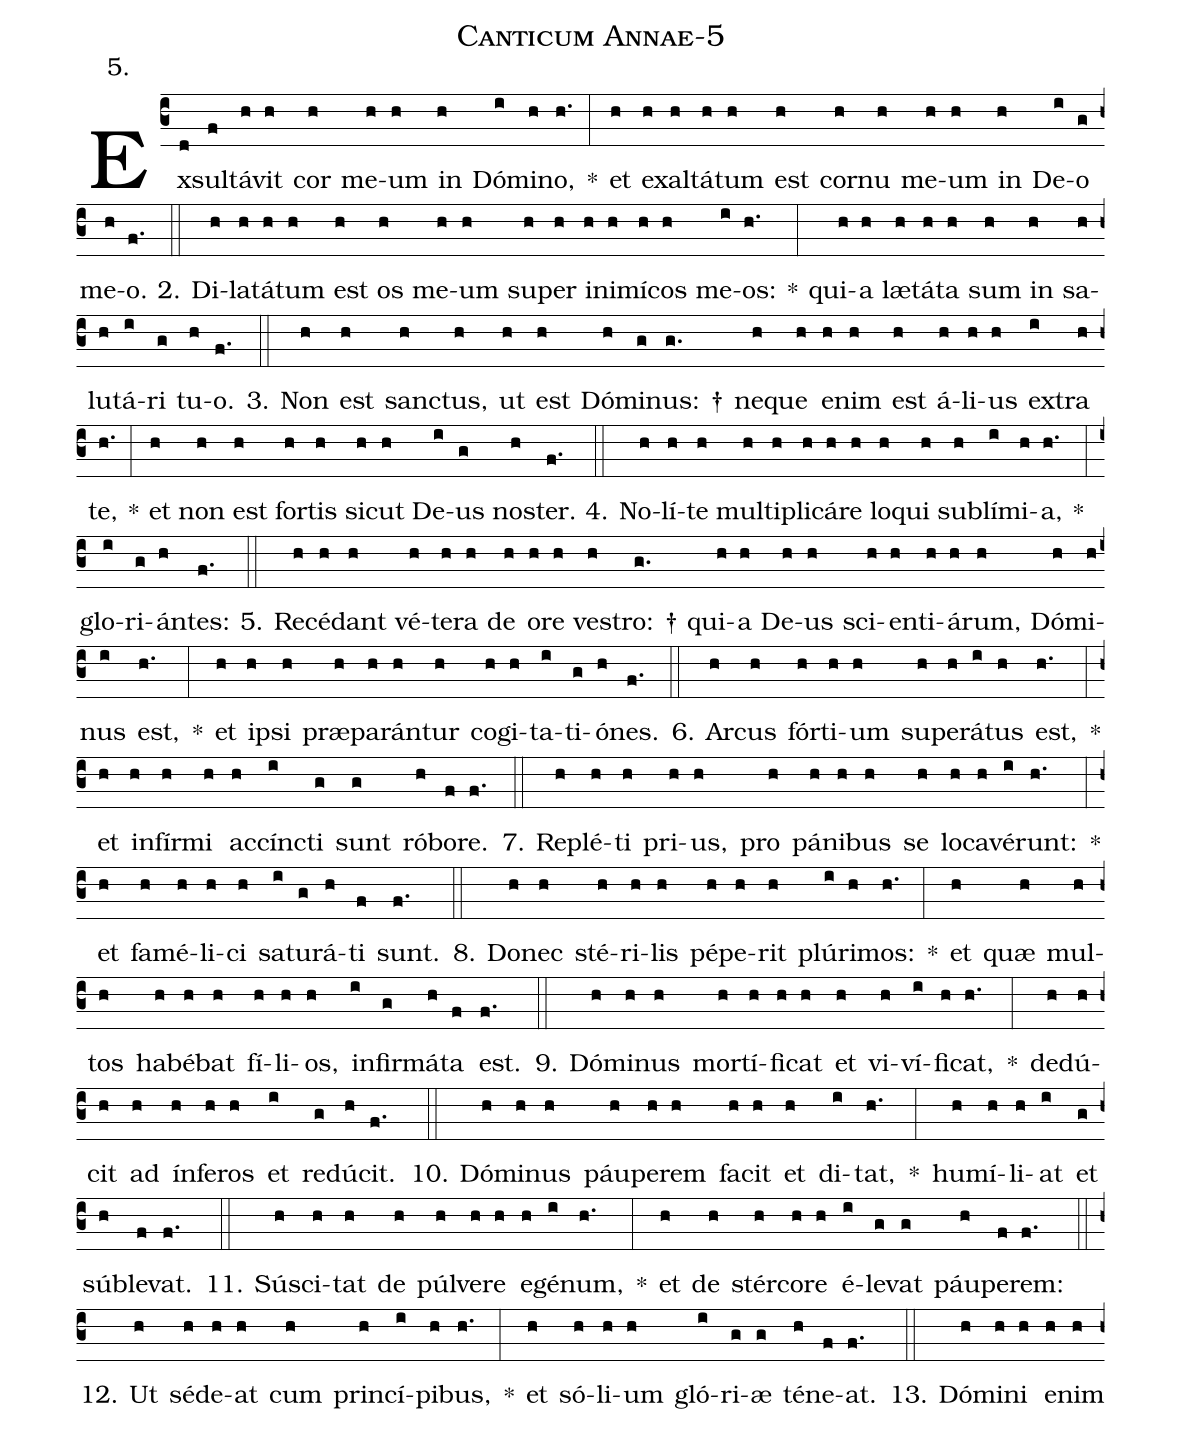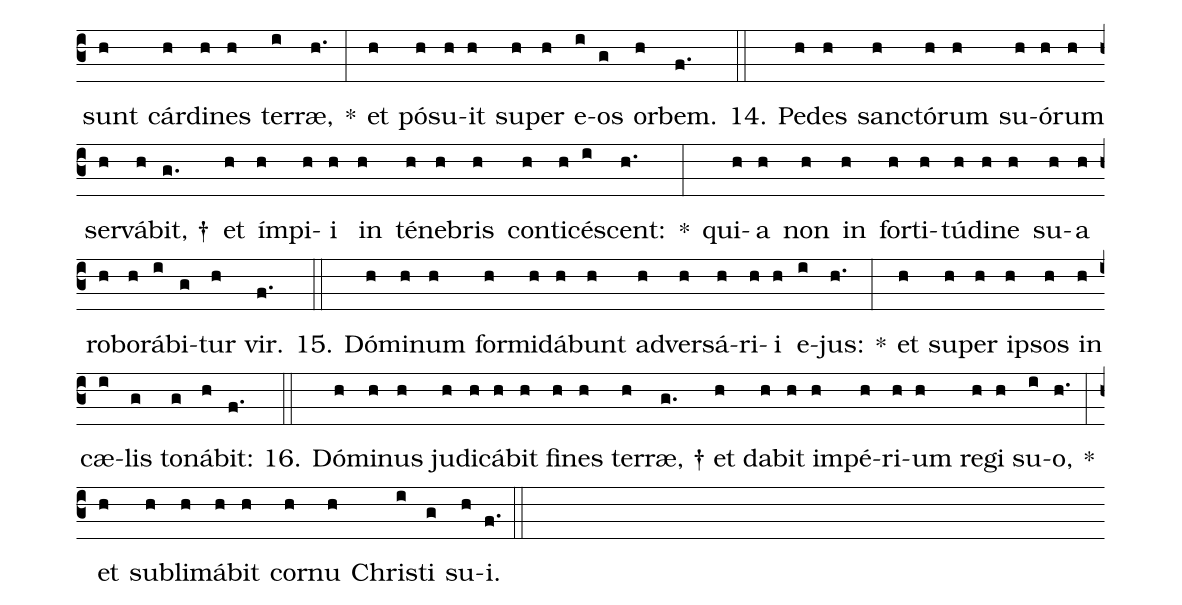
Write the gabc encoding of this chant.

name: Canticum Annae-5;
annotation: 5.;
%%
(c3)Ex(d)sul(f)tá(h)vit(h) cor(h) me(h)um(h) in(h) Dó(i)mi(h)no,(h.) *(:) et(h) ex(h)al(h)tá(h)tum(h) est(h) cor(h)nu(h) me(h)um(h) in(h) De(i)o(g) me(h)o.(f.) (::)
2. Di(h)la(h)tá(h)tum(h) est(h) os(h) me(h)um(h) su(h)per(h) in(h)i(h)mí(h)cos(h) me(i)os:(h.) *(:) qui(h)a(h) læ(h)tá(h)ta(h) sum(h) in(h) sa(h)lu(h)tá(i)ri(g) tu(h)o.(f.) (::)
3. Non(h) est(h) sanc(h)tus,(h) ut(h) est(h) Dó(h)mi(g)nus: †(g.) ne(h)que(h) e(h)nim(h) est(h) á(h)li(h)us(h) ex(i)tra(h) te,(h.) *(:) et(h) non(h) est(h) for(h)tis(h) sic(h)ut(h) De(i)us(g) nos(h)ter.(f.) (::)
4. No(h)lí(h)te(h) mul(h)ti(h)pli(h)cá(h)re(h) lo(h)qui(h) sub(h)lí(i)mi(h)a,(h.) *(:) glo(i)ri(g)án(h)tes:(f.) (::)
5. Re(h)cé(h)dant(h) vé(h)te(h)ra(h) de(h) o(h)re(h) ves(h)tro: †(g.) qui(h)a(h) De(h)us(h) sci(h)en(h)ti(h)á(h)rum,(h) Dó(h)mi(h)nus(i) est,(h.) *(:) et(h) ip(h)si(h) præ(h)pa(h)rán(h)tur(h) co(h)gi(h)ta(i)ti(g)ó(h)nes.(f.) (::)
6. Ar(h)cus(h) fór(h)ti(h)um(h) su(h)pe(h)rá(i)tus(h) est,(h.) *(:) et(h) in(h)fír(h)mi(h) ac(h)cínc(i)ti(g) sunt(g) ró(h)bo(f)re.(f.) (::)
7. Re(h)plé(h)ti(h) pri(h)us,(h) pro(h) pá(h)ni(h)bus(h) se(h) lo(h)ca(h)vé(i)runt:(h.) *(:) et(h) fa(h)mé(h)li(h)ci(h) sa(i)tu(g)rá(h)ti(f) sunt.(f.) (::)
8. Do(h)nec(h) sté(h)ri(h)lis(h) pé(h)pe(h)rit(h) plú(i)ri(h)mos:(h.) *(:) et(h) quæ(h) mul(h)tos(h) ha(h)bé(h)bat(h) fí(h)li(h)os,(h) in(i)fir(g)má(h)ta(f) est.(f.) (::)
9. Dó(h)mi(h)nus(h) mor(h)tí(h)fi(h)cat(h) et(h) vi(h)ví(i)fi(h)cat,(h.) *(:) de(h)dú(h)cit(h) ad(h) ín(h)fe(h)ros(h) et(i) re(g)dú(h)cit.(f.) (::)
10. Dó(h)mi(h)nus(h) páu(h)pe(h)rem(h) fa(h)cit(h) et(h) di(i)tat,(h.) *(:) hu(h)mí(h)li(h)at(i) et(g) súb(h)le(f)vat.(f.) (::)
11. Sú(h)sci(h)tat(h) de(h) púl(h)ve(h)re(h) e(h)gé(i)num,(h.) *(:) et(h) de(h) stér(h)co(h)re(h) é(i)le(g)vat(g) páu(h)pe(f)rem:(f.) (::)
12. Ut(h) sé(h)de(h)at(h) cum(h) prin(h)cí(i)pi(h)bus,(h.) *(:) et(h) só(h)li(h)um(h) gló(i)ri(g)æ(g) té(h)ne(f)at.(f.) (::)
13. Dó(h)mi(h)ni(h) e(h)nim(h) sunt(h) cár(h)di(h)nes(h) ter(i)ræ,(h.) *(:) et(h) pó(h)su(h)it(h) su(h)per(h) e(i)os(g) or(h)bem.(f.) (::)
14. Pe(h)des(h) sanc(h)tó(h)rum(h) su(h)ó(h)rum(h) ser(h)vá(h)bit, †(g.) et(h) ím(h)pi(h)i(h) in(h) té(h)ne(h)bris(h) con(h)ti(h)cé(i)scent:(h.) *(:) qui(h)a(h) non(h) in(h) for(h)ti(h)tú(h)di(h)ne(h) su(h)a(h) ro(h)bo(h)rá(i)bi(g)tur(h) vir.(f.) (::)
15. Dó(h)mi(h)num(h) for(h)mi(h)dá(h)bunt(h) ad(h)ver(h)sá(h)ri(h)i(h) e(i)jus:(h.) *(:) et(h) su(h)per(h) ip(h)sos(h) in(h) cæ(i)lis(g) to(g)ná(h)bit:(f.) (::)
16. Dó(h)mi(h)nus(h) ju(h)di(h)cá(h)bit(h) fi(h)nes(h) ter(h)ræ, †(g.) et(h) da(h)bit(h) im(h)pé(h)ri(h)um(h) re(h)gi(h) su(i)o,(h.) *(:) et(h) sub(h)li(h)má(h)bit(h) cor(h)nu(h) Chris(i)ti(g) su(h)i.(f.) (::)
